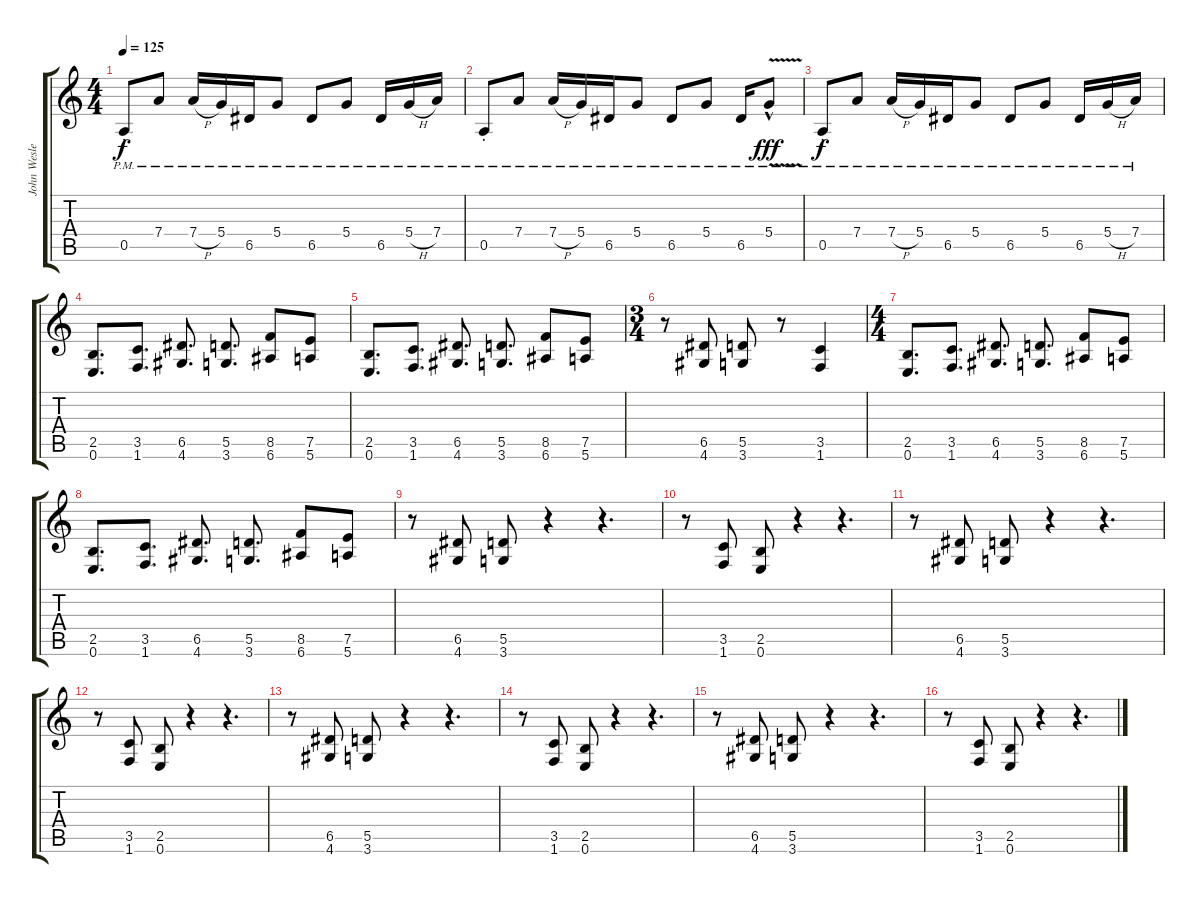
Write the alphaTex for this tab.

\track ("John Wesley" "John Wesle") {instrument distortionguitar}
\staff {score tabs}
\tuning (E4 B3 G3 D3 A2 E2) {hide}
\ts (4 4)
\tempo 125
\clef g2
\ks c
0.5{pm st}.8{dy f} 7.4{pm}.8 7.4{h pm}.16 5.4{pm}.16 6.5{pm}.16 5.4{pm}.8 6.5{pm}.8 5.4{pm}.8 6.5{pm}.16 5.4{h pm}.16 7.4{pm}.16 |
0.5{pm st}.8 7.4{pm}.8 7.4{h pm}.16 5.4{pm}.16 6.5{pm}.16 5.4{pm}.8 6.5{pm}.8 5.4{pm}.8 6.5{pm}.16 5.4{v hac pm}.8{dy fff} |
0.5{pm st}.8{dy f} 7.4{pm}.8 7.4{h pm}.16 5.4{pm}.16 6.5{pm}.16 5.4{pm}.8 6.5{pm}.8 5.4{pm}.8 6.5{pm}.16 5.4{h pm}.16 7.4{pm}.16 |
(2.5 0.6).8{d} (3.5 1.6).8{d} (6.5 4.6).8{d} (5.5 3.6).8{d} (8.5 6.6).8 (7.5 5.6).8 |
(2.5 0.6).8{d} (3.5 1.6).8{d} (6.5 4.6).8{d} (5.5 3.6).8{d} (8.5 6.6).8 (7.5 5.6).8 |
\ts (3 4)
r.8 (6.5 4.6).8 (5.5 3.6).8 r.8 (3.5 1.6).4 |
\ts (4 4)
(2.5 0.6).8{d} (3.5 1.6).8{d} (6.5 4.6).8{d} (5.5 3.6).8{d} (8.5 6.6).8 (7.5 5.6).8 |
(2.5 0.6).8{d} (3.5 1.6).8{d} (6.5 4.6).8{d} (5.5 3.6).8{d} (8.5 6.6).8 (7.5 5.6).8 |
r.8 (6.5 4.6).8 (5.5 3.6).8 r.4 r.4{d} |
r.8 (3.5 1.6).8 (2.5 0.6).8 r.4 r.4{d} |
r.8 (6.5 4.6).8 (5.5 3.6).8 r.4 r.4{d} |
r.8 (3.5 1.6).8 (2.5 0.6).8 r.4 r.4{d} |
r.8 (6.5 4.6).8 (5.5 3.6).8 r.4 r.4{d} |
r.8 (3.5 1.6).8 (2.5 0.6).8 r.4 r.4{d} |
r.8 (6.5 4.6).8 (5.5 3.6).8 r.4 r.4{d} |
r.8 (3.5 1.6).8 (2.5 0.6).8 r.4 r.4{d}
